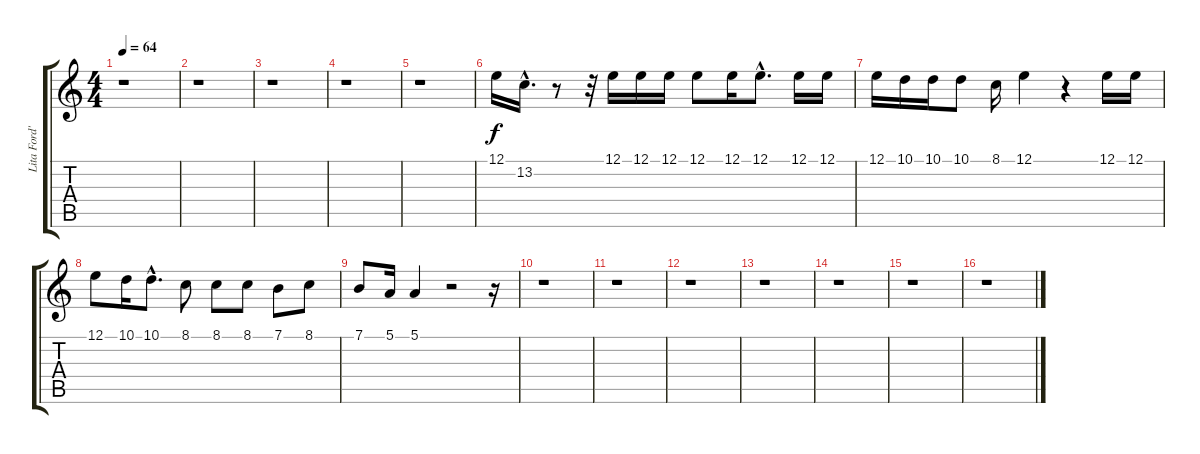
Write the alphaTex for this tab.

\track ("Lita Ford's Voice" "Lita Ford'") {instrument panflute}
\staff {score tabs}
\tuning (E4 B3 G3 D3 A2 E2) {hide}
\ts (4 4)
\tempo 64
\clef g2
\ks c
r.1{dy f instrument panflute} |
r.1 |
r.1 |
r.1 |
r.1 |
12.1.16 13.2{hac}.16{d} r.8 r.32 12.1.16 12.1.16 12.1.16 12.1.8 12.1.16 12.1{hac}.8{d} 12.1.16 12.1.16 |
12.1.16 10.1.16 10.1.16 10.1.8 8.1.16 12.1.4 r.4 12.1.16 12.1.16 |
12.1.8 10.1.16 10.1{hac}.8{d} 8.1.8 8.1.8 8.1.8 7.1.8 8.1.8 |
7.1.8 5.1.16 5.1.4 r.2 r.16 |
r.1 |
r.1 |
r.1 |
r.1 |
r.1 |
r.1 |
r.1
